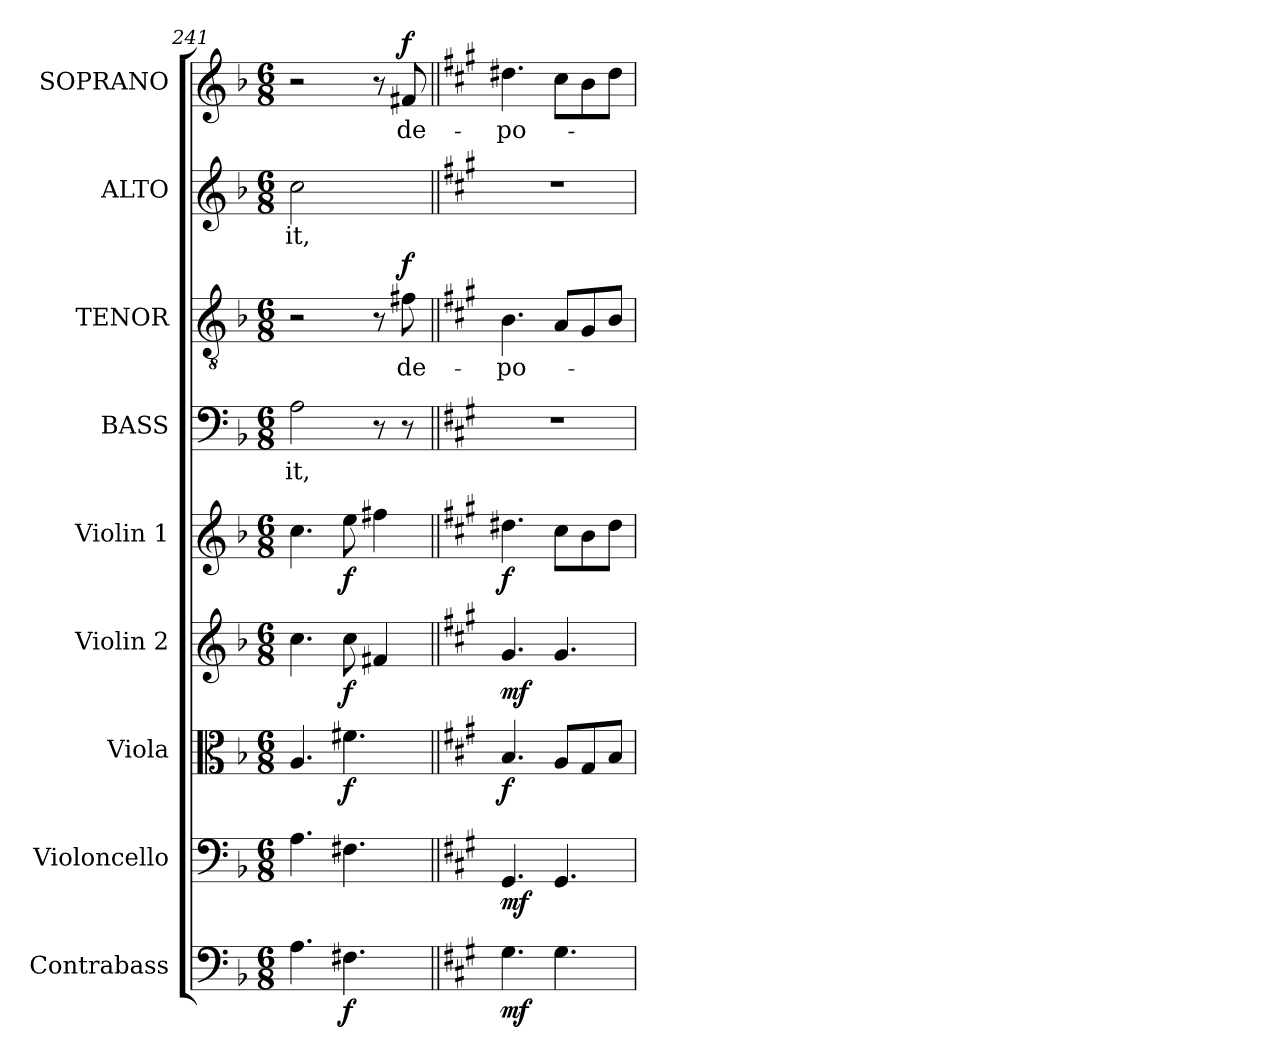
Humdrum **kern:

**kern	**dynam	**kern	**dynam	**kern	**dynam	**kern	**dynam	**kern	**dynam	**kern	**text	**kern	**text	**dynam	**kern	**text	**kern	**text	**dynam
*part9	*part9	*part8	*part8	*part7	*part7	*part6	*part6	*part5	*part5	*part4	*part4	*part3	*part3	*part3	*part2	*part2	*part1	*part1	*part1
*staff9	*staff9	*staff8	*staff8	*staff7	*staff7	*staff6	*staff6	*staff5	*staff5	*staff4	*staff4	*staff3	*staff3	*staff3	*staff2	*staff2	*staff1	*staff1	*staff1
*I"Contrabass	*	*I"Violoncello	*	*I"Viola	*	*I"Violin 2	*	*I"Violin 1	*	*I"BASS	*	*I"TENOR	*	*	*I"ALTO	*	*I"SOPRANO	*	*
*I'Cb.	*	*I'Vc.	*	*I'Vla.	*	*I'Vln. 2	*	*I'Vln. 1	*	*I'B.	*	*I'T.	*	*	*I'A.	*	*I'S.	*	*
*clefF4	*	*clefF4	*	*clefC3	*	*clefG2	*	*clefG2	*	*clefF4	*	*clefGv2	*	*	*clefG2	*	*clefG2	*	*
*ITrd7c12	*	*	*	*	*	*	*	*	*	*	*	*ITrd7c12	*	*	*	*	*	*	*
*k[b-]	*	*k[b-]	*	*k[b-]	*	*k[b-]	*	*k[b-]	*	*k[b-]	*	*k[b-]	*	*	*k[b-]	*	*k[b-]	*	*
*F:	*	*F:	*	*F:	*	*F:	*	*F:	*	*F:	*	*F:	*	*	*F:	*	*F:	*	*
*M6/8	*	*M6/8	*	*M6/8	*	*M6/8	*	*M6/8	*	*M6/8	*	*M6/8	*	*	*M6/8	*	*M6/8	*	*
=241	=241	=241	=241	=241	=241	=241	=241	=241	=241	=241	=241	=241	=241	=241	=241	=241	=241	=241	=241
!	!	!	!	!	!	!	!	!	!	!	!LO:LY:b:color=#000000	!	!	!	!	!	!	!	!
!	!	!	!	!	!	!	!	!	!	!	!	!	!	!	!	!LO:LY:b:color=#000000	!	!	!
4.AAi\	.	4.Ai\	.	4.Ai/	.	4.cci\	.	4.cci\	.	2Ai\	-it,	2r	.	.	2cci\	-it,	2r	.	.
4.FF#Xi\	f	4.F#Xi\	.	4.f#Xi\	f	8cci\	f	8eei\	f	.	.	.	.	.	.	.	.	.	.
.	.	.	.	.	.	4f#Xi/	.	4ff#Xi\	.	8r	.	8r	.	.	4ryy	.	8r	.	.
!	!	!	!	!	!	!	!	!	!	!	!	!	!LO:LY:b:color=#000000	!	!	!	!	!	!
!	!	!	!	!	!	!	!	!	!	!	!	!	!	!	!	!	!	!LO:LY:b:color=#000000	!
.	.	.	.	.	.	.	.	.	.	8r	.	8F#Xi\	de-	f	.	.	8f#Xi/	de-	f
=242||	=242||	=242||	=242||	=242||	=242||	=242||	=242||	=242||	=242||	=242||	=242||	=242||	=242||	=242||	=242||	=242||	=242||	=242||	=242||
*k[f#c#g#]	*	*k[f#c#g#]	*	*k[f#c#g#]	*	*k[f#c#g#]	*	*k[f#c#g#]	*	*k[f#c#g#]	*	*k[f#c#g#]	*	*	*k[f#c#g#]	*	*k[f#c#g#]	*	*
*A:	*	*A:	*	*A:	*	*A:	*	*A:	*	*A:	*	*A:	*	*	*A:	*	*A:	*	*
!	!	!	!	!	!	!	!	!	!	!LO:N:vis=1	!	!	!	!	!	!	!	!	!
!	!	!	!	!	!	!	!	!	!	!	!	!	!LO:LY:b:color=#000000	!	!LO:N:vis=1	!	!	!	!
!	!	!	!	!	!	!	!	!	!	!	!	!	!	!	!	!	!	!LO:LY:b:color=#000000	!
4.GG#i\	mf	4.GG#i/	mf	4.Bi/	f	4.g#i/	mf	4.dd#Xi\	f	2.r	.	4.BBi\	-po-	.	2.r	.	4.dd#Xi\	-po-	.
4.GG#i\	.	4.GG#i/	.	8Ai/L	.	4.g#i/	.	8cc#i\L	.	.	.	8AAi/L	.	.	.	.	8cc#i\L	.	.
.	.	.	.	8G#i/	.	.	.	8bi\	.	.	.	8GG#i/	.	.	.	.	8bi\	.	.
.	.	.	.	8Bi/J	.	.	.	8dd#i\J	.	.	.	8BBi/J	.	.	.	.	8dd#i\J	.	.
=	=	=	=	=	=	=	=	=	=	=	=	=	=	=	=	=	=	=	=
*-	*-	*-	*-	*-	*-	*-	*-	*-	*-	*-	*-	*-	*-	*-	*-	*-	*-	*-	*-
